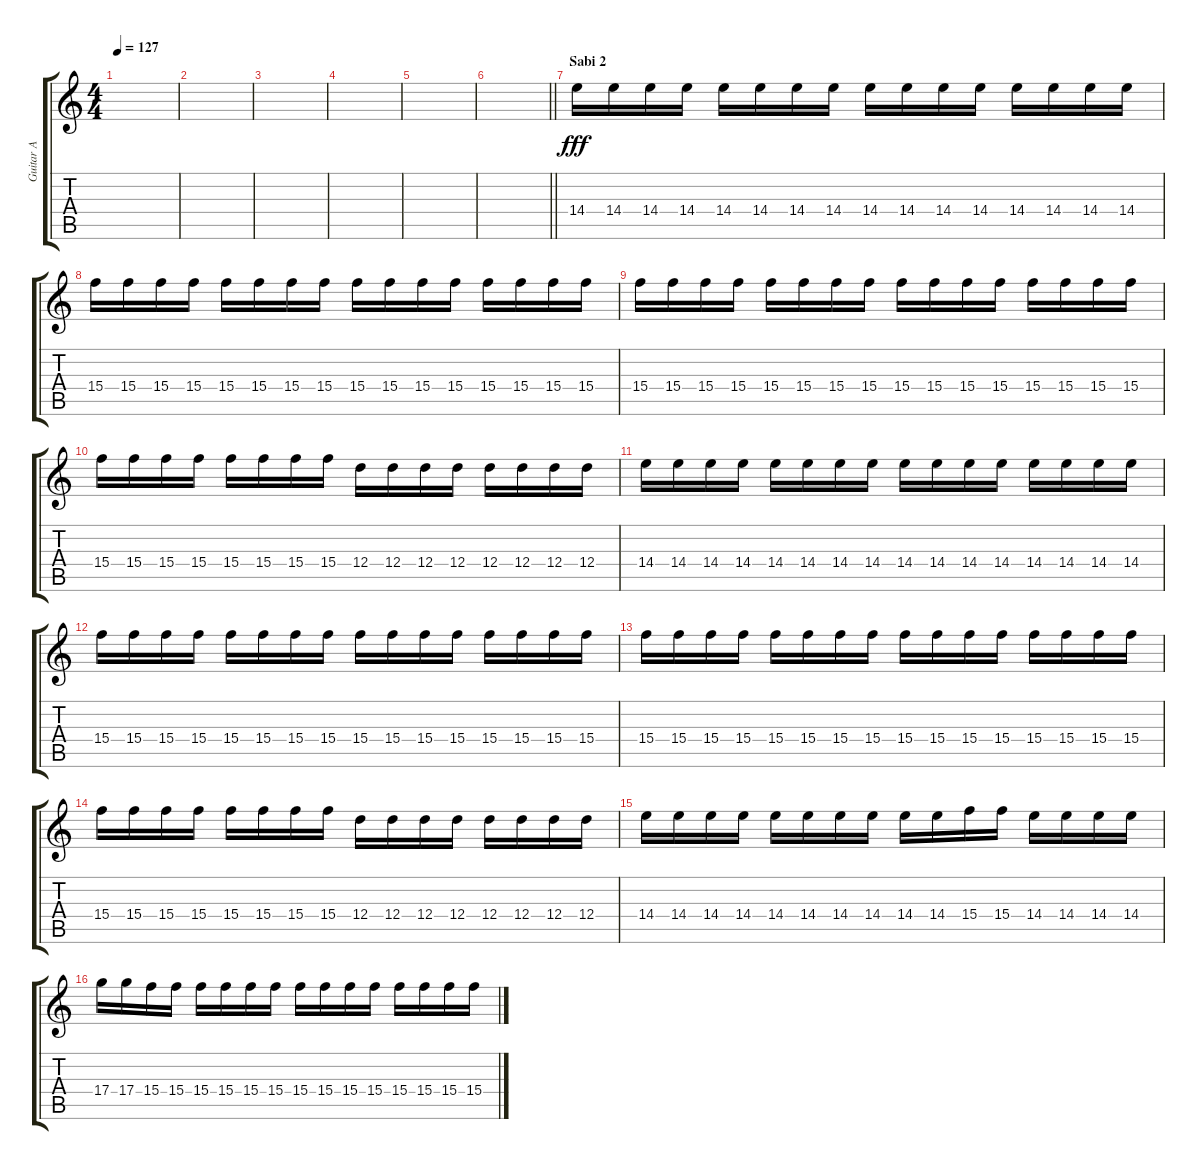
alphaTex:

\track ("Guitar A" "Guitar A") {instrument electricguitarclean}
\staff {score tabs}
\tuning (E4 B3 G3 D3 A2 E2) {hide}
\ts (4 4)
\tempo 127
\clef g2
\ks c
|
|
|
|
|
\barLineRight lightlight
|
\section ("" "Sabi 2")
14.4.16{dy fff volume 9 instrument synthbass1} 14.4.16 14.4.16 14.4.16 14.4.16 14.4.16 14.4.16 14.4.16 14.4.16 14.4.16 14.4.16 14.4.16 14.4.16 14.4.16 14.4.16 14.4.16 |
15.4.16 15.4.16 15.4.16 15.4.16 15.4.16 15.4.16 15.4.16 15.4.16 15.4.16 15.4.16 15.4.16 15.4.16 15.4.16 15.4.16 15.4.16 15.4.16 |
15.4.16 15.4.16 15.4.16 15.4.16 15.4.16 15.4.16 15.4.16 15.4.16 15.4.16 15.4.16 15.4.16 15.4.16 15.4.16 15.4.16 15.4.16 15.4.16 |
15.4.16 15.4.16 15.4.16 15.4.16 15.4.16 15.4.16 15.4.16 15.4.16 12.4.16 12.4.16 12.4.16 12.4.16 12.4.16 12.4.16 12.4.16 12.4.16 |
14.4.16 14.4.16 14.4.16 14.4.16 14.4.16 14.4.16 14.4.16 14.4.16 14.4.16 14.4.16 14.4.16 14.4.16 14.4.16 14.4.16 14.4.16 14.4.16 |
15.4.16 15.4.16 15.4.16 15.4.16 15.4.16 15.4.16 15.4.16 15.4.16 15.4.16 15.4.16 15.4.16 15.4.16 15.4.16 15.4.16 15.4.16 15.4.16 |
15.4.16 15.4.16 15.4.16 15.4.16 15.4.16 15.4.16 15.4.16 15.4.16 15.4.16 15.4.16 15.4.16 15.4.16 15.4.16 15.4.16 15.4.16 15.4.16 |
15.4.16 15.4.16 15.4.16 15.4.16 15.4.16 15.4.16 15.4.16 15.4.16 12.4.16 12.4.16 12.4.16 12.4.16 12.4.16 12.4.16 12.4.16 12.4.16 |
14.4.16 14.4.16 14.4.16 14.4.16 14.4.16 14.4.16 14.4.16 14.4.16 14.4.16 14.4.16 15.4.16 15.4.16 14.4.16 14.4.16 14.4.16 14.4.16 |
17.4.16 17.4.16 15.4.16 15.4.16 15.4.16 15.4.16 15.4.16 15.4.16 15.4.16 15.4.16 15.4.16 15.4.16 15.4.16 15.4.16 15.4.16 15.4.16
